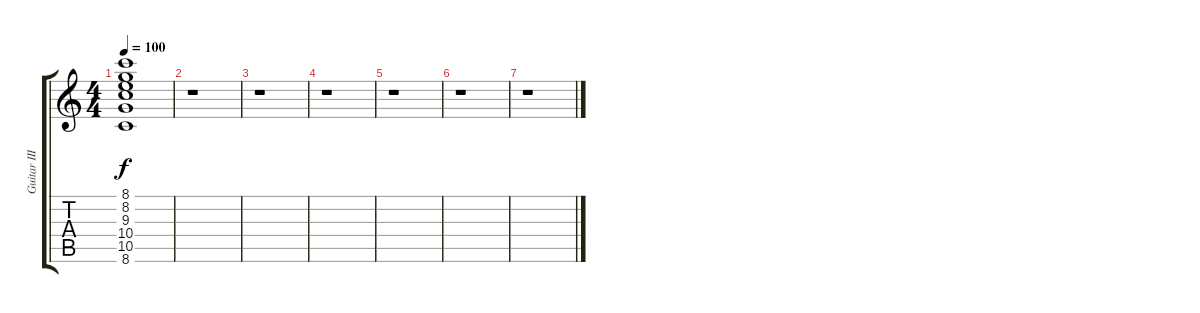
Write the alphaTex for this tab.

\track ("Guitar III (Fills)" "Guitar III") {instrument overdrivenguitar}
\staff {score tabs}
\tuning (E4 B3 G3 D3 A2 E2) {hide}
\ts (4 4)
\tempo 100
\clef g2
\ks c
(8.1{t} 8.2{t} 9.3{t} 10.4{t} 10.5{t} 8.6{t}).1{dy f} |
r.1 |
r.1 |
r.1 |
r.1 |
r.1 |
r.1
